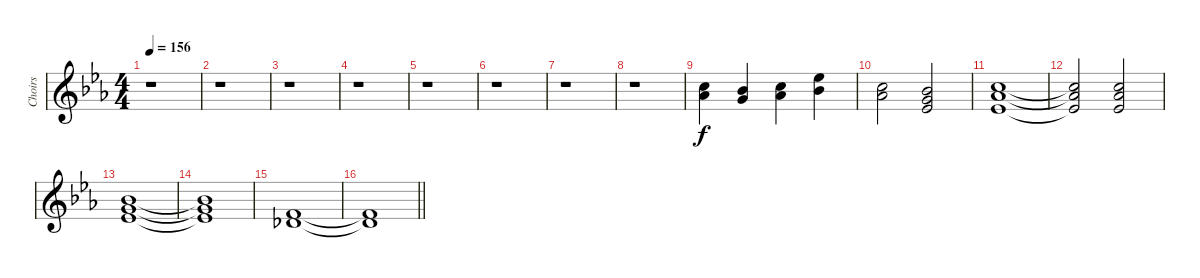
\track ("Choirs" "Choirs") {instrument choiraahs}
\staff {score}
\tuning (E4 B3 G3 D3 A2 E2 B1) {hide}
\ts (4 4)
\tempo 156
\clef g2
\ks cminor
r.1{dy f} |
r.1 |
r.1 |
r.1 |
r.1 |
r.1 |
r.1 |
r.1 |
(8.1 9.2).4 (6.1 8.2).4 (8.1 9.2).4 (11.1 11.2).4 |
(4.1 13.2).2 (11.2 12.3 13.4).2 |
(8.1 9.2 8.3).1 |
(8.1{t} 9.2{t} 8.3{t}).2 (8.1 9.2 8.3).2 |
(6.1 8.2 8.3).1 |
(6.1{t} 8.2{t} 8.3{t}).1 |
(10.3 11.4).1 |
\barLineRight lightlight
(10.3{t} 11.4{t}).1
